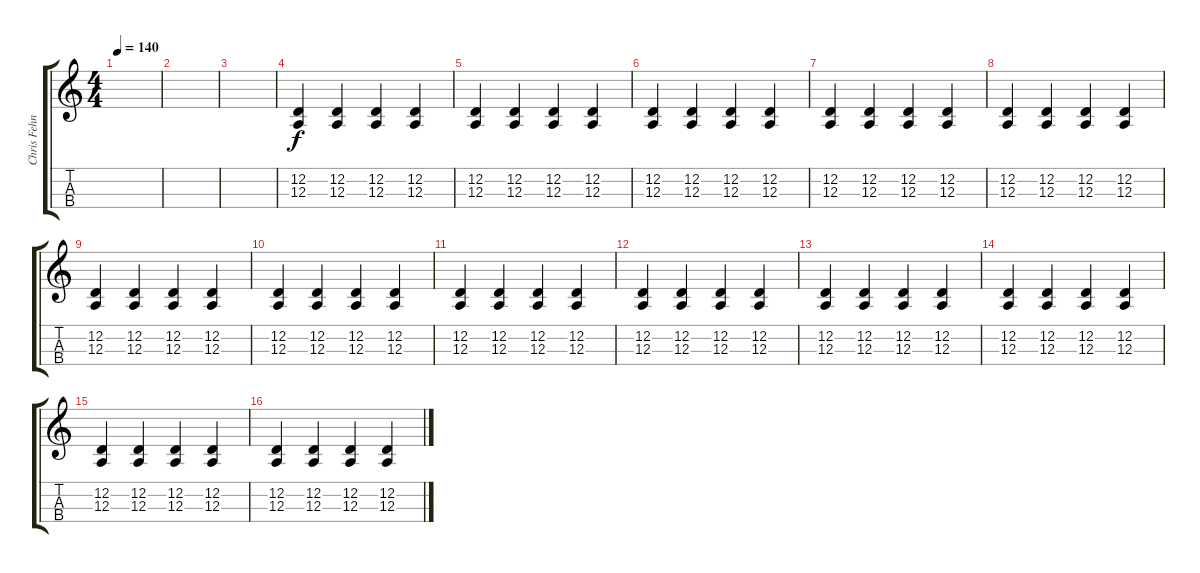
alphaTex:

\track ("Chris Fehn" "Chris Fehn") {instrument melodictom}
\staff {score tabs}
\tuning (G3 D3 A2 E2) {hide}
\ts (4 4)
\tempo 140
\clef g2
\ks c
|
|
|
(12.2 12.3).4 (12.2 12.3).4 (12.2 12.3).4 (12.2 12.3).4 |
(12.2 12.3).4 (12.2 12.3).4 (12.2 12.3).4 (12.2 12.3).4 |
(12.2 12.3).4 (12.2 12.3).4 (12.2 12.3).4 (12.2 12.3).4 |
(12.2 12.3).4 (12.2 12.3).4 (12.2 12.3).4 (12.2 12.3).4 |
(12.2 12.3).4 (12.2 12.3).4 (12.2 12.3).4 (12.2 12.3).4 |
(12.2 12.3).4 (12.2 12.3).4 (12.2 12.3).4 (12.2 12.3).4 |
(12.2 12.3).4 (12.2 12.3).4 (12.2 12.3).4 (12.2 12.3).4 |
(12.2 12.3).4 (12.2 12.3).4 (12.2 12.3).4 (12.2 12.3).4 |
(12.2 12.3).4 (12.2 12.3).4 (12.2 12.3).4 (12.2 12.3).4 |
(12.2 12.3).4 (12.2 12.3).4 (12.2 12.3).4 (12.2 12.3).4 |
(12.2 12.3).4 (12.2 12.3).4 (12.2 12.3).4 (12.2 12.3).4 |
(12.2 12.3).4 (12.2 12.3).4 (12.2 12.3).4 (12.2 12.3).4 |
(12.2 12.3).4 (12.2 12.3).4 (12.2 12.3).4 (12.2 12.3).4
